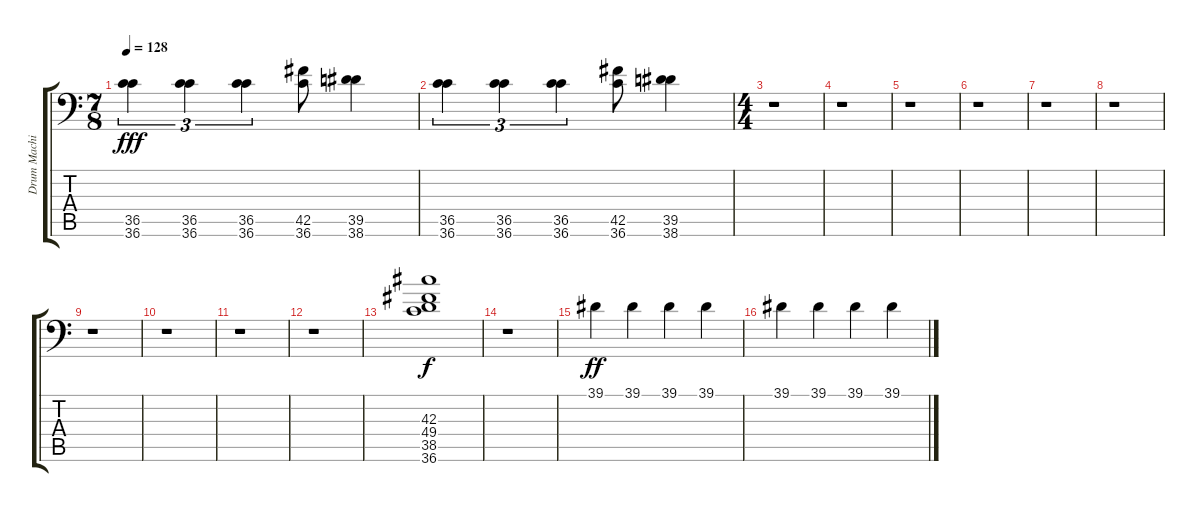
\track ("Drum Machine" "Drum Machi") {instrument acousticgrandpiano}
\staff {score tabs}
\tuning (C-1 C-1 C-1 C-1 C-1 C-1) {hide}
\ts (7 8)
\tempo 128
\clef f4
\ks c
(36.5 36.6).4{tu (3 2) dy fff} (36.5 36.6).4{tu (3 2)} (36.5 36.6).4{tu (3 2)} (42.5 36.6).8 (39.5 38.6).4 |
(36.5 36.6).4{tu (3 2)} (36.5 36.6).4{tu (3 2)} (36.5 36.6).4{tu (3 2)} (42.5 36.6).8 (39.5 38.6).4 |
\ts (4 4)
r.1 |
r.1 |
r.1 |
r.1 |
r.1 |
r.1 |
r.1 |
r.1 |
r.1 |
r.1 |
(42.3 49.4 38.5 36.6).1{dy f} |
r.1 |
39.1.4{dy ff} 39.1.4 39.1.4 39.1.4 |
39.1.4 39.1.4 39.1.4 39.1.4
